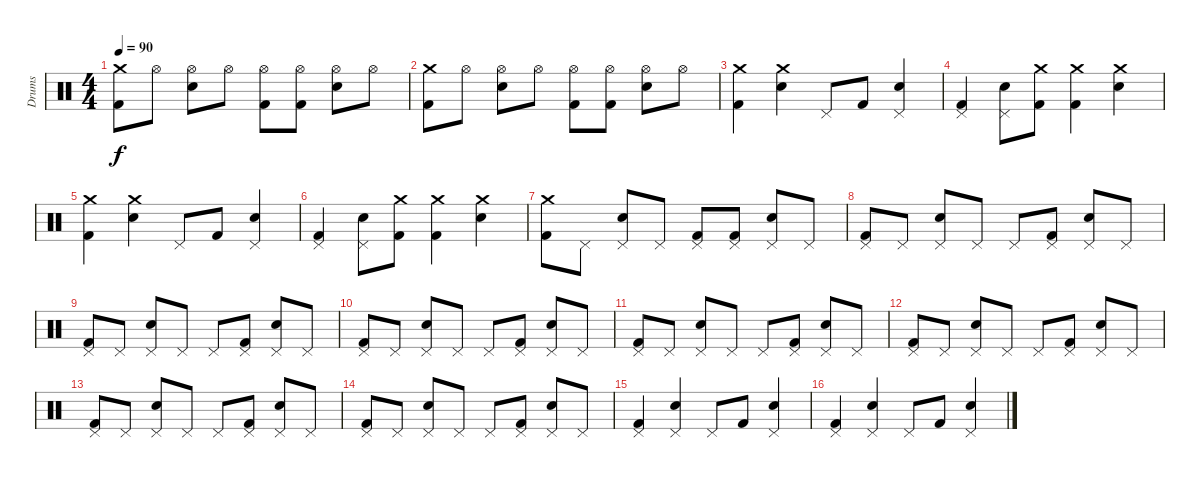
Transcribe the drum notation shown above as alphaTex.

\track ("Drums" "Drums") {instrument percussion}
\staff {score}
\articulation defaults
\ts (4 4)
\tempo 90
\clef neutral
\ks c
("Crash medium (hit)" "Kick (hit) 2").8{dy f} "Hi-Hat (open)".8 ("Hi-Hat (open)" "Electric Snare (hit)").8 "Hi-Hat (open)".8 ("Hi-Hat (open)" "Kick (hit) 2").8 ("Hi-Hat (open)" "Kick (hit) 2").8 ("Hi-Hat (open)" "Electric Snare (hit)").8 "Hi-Hat (open)".8 |
("Crash medium (hit)" "Kick (hit) 2").8 "Hi-Hat (open)".8 ("Hi-Hat (open)" "Electric Snare (hit)").8 "Hi-Hat (open)".8 ("Hi-Hat (open)" "Kick (hit) 2").8 ("Hi-Hat (open)" "Kick (hit) 2").8 ("Hi-Hat (open)" "Electric Snare (hit)").8 "Hi-Hat (open)".8 |
("Crash medium (hit)" "Kick (hit) 2").4 ("Crash medium (hit)" "Electric Snare (hit)").4 "Pedal Hi-Hat (hit)".8 "Kick (hit) 2".8 ("Pedal Hi-Hat (hit)" "Electric Snare (hit)").4 |
("Pedal Hi-Hat (hit)" "Kick (hit) 2").4 ("Pedal Hi-Hat (hit)" "Electric Snare (hit)").8 ("Crash medium (hit)" "Kick (hit) 2").8 ("Crash medium (hit)" "Kick (hit) 2").4 ("Crash medium (hit)" "Electric Snare (hit)").4 |
("Crash medium (hit)" "Kick (hit) 2").4 ("Crash medium (hit)" "Electric Snare (hit)").4 "Pedal Hi-Hat (hit)".8 "Kick (hit) 2".8 ("Pedal Hi-Hat (hit)" "Electric Snare (hit)").4 |
("Pedal Hi-Hat (hit)" "Kick (hit) 2").4 ("Pedal Hi-Hat (hit)" "Electric Snare (hit)").8 ("Crash medium (hit)" "Kick (hit) 2").8 ("Crash medium (hit)" "Kick (hit) 2").4 ("Crash medium (hit)" "Electric Snare (hit)").4 |
("Crash medium (hit)" "Kick (hit) 2").8 "Pedal Hi-Hat (hit)".8 ("Pedal Hi-Hat (hit)" "Electric Snare (hit)").8 "Pedal Hi-Hat (hit)".8 ("Pedal Hi-Hat (hit)" "Kick (hit) 2").8 ("Pedal Hi-Hat (hit)" "Kick (hit) 2").8 ("Pedal Hi-Hat (hit)" "Electric Snare (hit)").8 "Pedal Hi-Hat (hit)".8 |
("Pedal Hi-Hat (hit)" "Kick (hit) 2").8 "Pedal Hi-Hat (hit)".8 ("Pedal Hi-Hat (hit)" "Electric Snare (hit)").8 "Pedal Hi-Hat (hit)".8 "Pedal Hi-Hat (hit)".8 ("Pedal Hi-Hat (hit)" "Kick (hit) 2").8 ("Pedal Hi-Hat (hit)" "Electric Snare (hit)").8 "Pedal Hi-Hat (hit)".8 |
("Pedal Hi-Hat (hit)" "Kick (hit) 2").8 "Pedal Hi-Hat (hit)".8 ("Pedal Hi-Hat (hit)" "Electric Snare (hit)").8 "Pedal Hi-Hat (hit)".8 "Pedal Hi-Hat (hit)".8 ("Pedal Hi-Hat (hit)" "Kick (hit) 2").8 ("Pedal Hi-Hat (hit)" "Electric Snare (hit)").8 "Pedal Hi-Hat (hit)".8 |
("Pedal Hi-Hat (hit)" "Kick (hit) 2").8 "Pedal Hi-Hat (hit)".8 ("Pedal Hi-Hat (hit)" "Electric Snare (hit)").8 "Pedal Hi-Hat (hit)".8 "Pedal Hi-Hat (hit)".8 ("Pedal Hi-Hat (hit)" "Kick (hit) 2").8 ("Pedal Hi-Hat (hit)" "Electric Snare (hit)").8 "Pedal Hi-Hat (hit)".8 |
("Pedal Hi-Hat (hit)" "Kick (hit) 2").8 "Pedal Hi-Hat (hit)".8 ("Pedal Hi-Hat (hit)" "Electric Snare (hit)").8 "Pedal Hi-Hat (hit)".8 "Pedal Hi-Hat (hit)".8 ("Pedal Hi-Hat (hit)" "Kick (hit) 2").8 ("Pedal Hi-Hat (hit)" "Electric Snare (hit)").8 "Pedal Hi-Hat (hit)".8 |
("Pedal Hi-Hat (hit)" "Kick (hit) 2").8 "Pedal Hi-Hat (hit)".8 ("Pedal Hi-Hat (hit)" "Electric Snare (hit)").8 "Pedal Hi-Hat (hit)".8 "Pedal Hi-Hat (hit)".8 ("Pedal Hi-Hat (hit)" "Kick (hit) 2").8 ("Pedal Hi-Hat (hit)" "Electric Snare (hit)").8 "Pedal Hi-Hat (hit)".8 |
("Pedal Hi-Hat (hit)" "Kick (hit) 2").8 "Pedal Hi-Hat (hit)".8 ("Pedal Hi-Hat (hit)" "Electric Snare (hit)").8 "Pedal Hi-Hat (hit)".8 "Pedal Hi-Hat (hit)".8 ("Pedal Hi-Hat (hit)" "Kick (hit) 2").8 ("Pedal Hi-Hat (hit)" "Electric Snare (hit)").8 "Pedal Hi-Hat (hit)".8 |
("Pedal Hi-Hat (hit)" "Kick (hit) 2").8 "Pedal Hi-Hat (hit)".8 ("Pedal Hi-Hat (hit)" "Electric Snare (hit)").8 "Pedal Hi-Hat (hit)".8 "Pedal Hi-Hat (hit)".8 ("Pedal Hi-Hat (hit)" "Kick (hit) 2").8 ("Pedal Hi-Hat (hit)" "Electric Snare (hit)").8 "Pedal Hi-Hat (hit)".8 |
("Pedal Hi-Hat (hit)" "Kick (hit) 2").4 ("Pedal Hi-Hat (hit)" "Electric Snare (hit)").4 "Pedal Hi-Hat (hit)".8 "Kick (hit) 2".8 ("Pedal Hi-Hat (hit)" "Electric Snare (hit)").4 |
("Pedal Hi-Hat (hit)" "Kick (hit) 2").4 ("Pedal Hi-Hat (hit)" "Electric Snare (hit)").4 "Pedal Hi-Hat (hit)".8 "Kick (hit) 2".8 ("Pedal Hi-Hat (hit)" "Electric Snare (hit)").4
